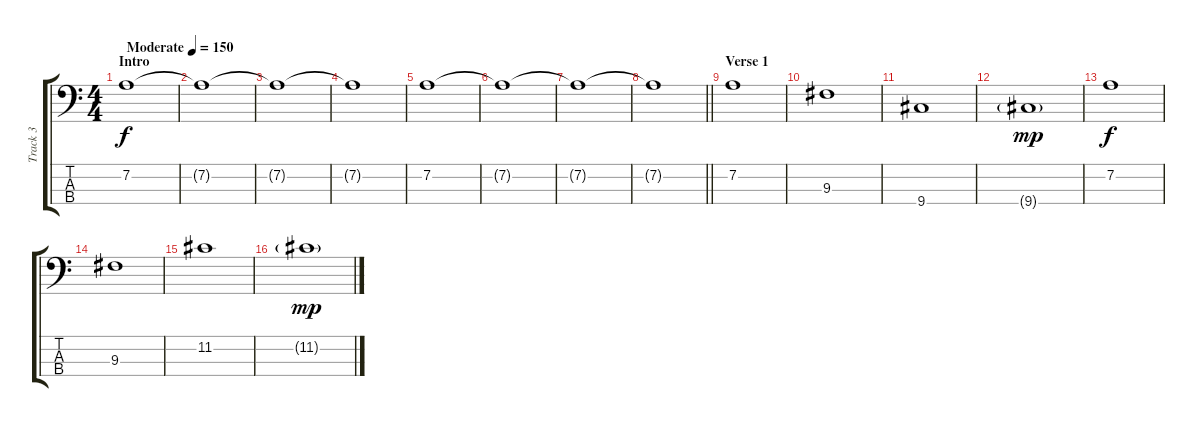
\track ("Track 3" "Track 3") {instrument electricbassfinger}
\staff {score tabs}
\tuning (G2 D2 A1 E1) {hide}
\ts (4 4)
\section ("" "Intro")
\tempo (150 "Moderate")
\clef f4
\ks c
7.2.1{dy f instrument electricbassfinger} |
7.2{t}.1 |
7.2{t}.1 |
7.2{t}.1 |
7.2.1 |
7.2{t}.1 |
7.2{t}.1 |
\barLineRight lightlight
7.2{t}.1 |
\section ("" "Verse 1")
7.2.1 |
9.3.1 |
9.4.1 |
9.4{g}.1{dy mp} |
7.2.1{dy f} |
9.3.1 |
11.2.1 |
11.2{g}.1{dy mp}
